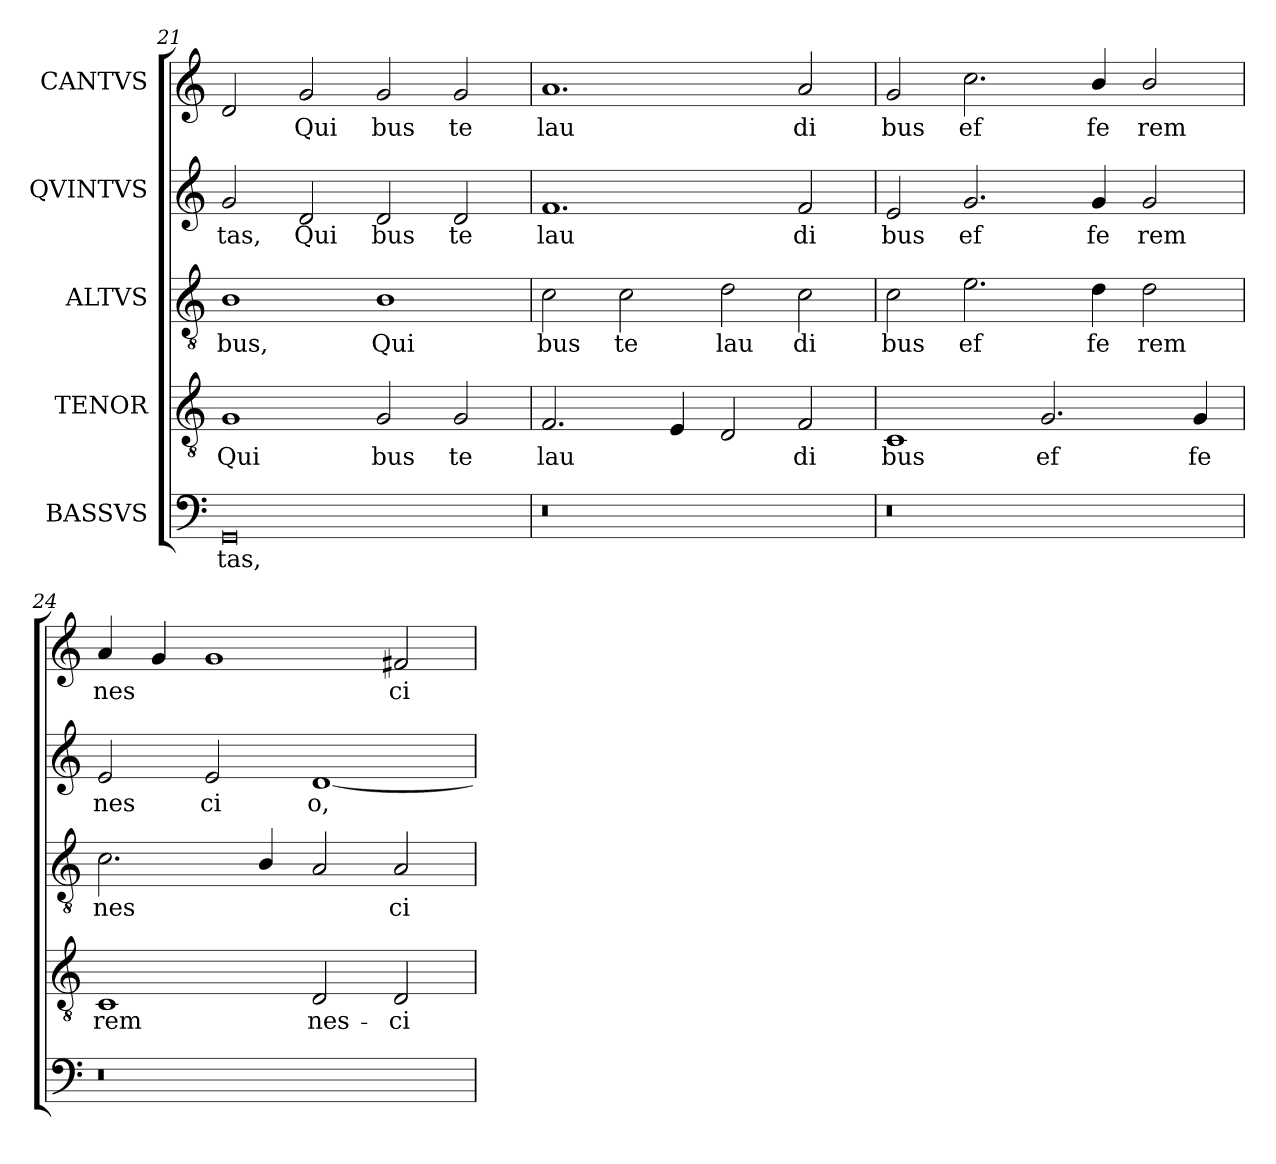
**kern	**text	**kern	**text	**kern	**text	**kern	**text	**kern	**text
*part5	*part5	*part4	*part4	*part3	*part3	*part2	*part2	*part1	*part1
*staff5	*staff5	*staff4	*staff4	*staff3	*staff3	*staff2	*staff2	*staff1	*staff1
*I"BASSVS	*	*I"TENOR	*	*I"ALTVS	*	*I"QVINTVS	*	*I"CANTVS	*
*clefF4	*	*clefGv2	*	*clefGv2	*	*clefG2	*	*clefG2	*
*k[]	*	*k[]	*	*k[]	*	*k[]	*	*k[]	*
*C:	*	*C:	*	*C:	*	*C:	*	*C:	*
=21	=21	=21	=21	=21	=21	=21	=21	=21	=21
!	!LO:LY:b:cj	!	!LO:LY:b:cj	!	!LO:LY:b:cj	!	!LO:LY:b:cj	!	!LO:LY:b:cj
0GG	tas,	1G	Qui	1B	bus,	2g/	tas,	2d/	.
!	!	!	!	!	!	!	!LO:LY:b:cj	!	!LO:LY:b:cj
.	.	.	.	.	.	2d/	Qui	2g/	Qui
!	!	!	!LO:LY:b:cj	!	!LO:LY:b:cj	!	!LO:LY:b:cj	!	!LO:LY:b:cj
.	.	2G/	bus	1B	Qui	2d/	bus	2g/	bus
!	!	!	!LO:LY:b:cj	!	!	!	!LO:LY:b:cj	!	!LO:LY:b:cj
.	.	2G/	te	.	.	2d/	te	2g/	te
=22	=22	=22	=22	=22	=22	=22	=22	=22	=22
!	!	!	!LO:LY:b:cj	!	!LO:LY:b:cj	!	!LO:LY:b:cj	!	!LO:LY:b:cj
0r	.	2.F/	lau	2c\	bus	1.f	lau	1.a	lau
!	!	!	!	!	!LO:LY:b:cj	!	!	!	!
.	.	.	.	2c\	te	.	.	.	.
!	!	!	!LO:LY:b:cj	!	!	!	!	!	!
.	.	4E/	.	.	.	.	.	.	.
!	!	!	!LO:LY:b:cj	!	!LO:LY:b:cj	!	!	!	!
.	.	2D/	.	2d\	lau	.	.	.	.
!	!	!	!LO:LY:b:cj	!	!LO:LY:b:cj	!	!LO:LY:b:cj	!	!LO:LY:b:cj
.	.	2F/	di	2c\	di	2f/	di	2a/	di
=23	=23	=23	=23	=23	=23	=23	=23	=23	=23
!	!	!	!LO:LY:b:cj	!	!LO:LY:b:cj	!	!LO:LY:b:cj	!	!LO:LY:b:cj
0r	.	1C	bus	2c\	bus	2e/	bus	2g/	bus
!	!	!	!	!	!LO:LY:b:cj	!	!LO:LY:b:cj	!	!LO:LY:b:cj
.	.	.	.	2.e\	ef	2.g/	ef	2.cc\	ef
!	!	!	!LO:LY:b:cj	!	!	!	!	!	!
.	.	2.G/	ef	.	.	.	.	.	.
!	!	!	!	!	!LO:LY:b:cj	!	!LO:LY:b:cj	!	!LO:LY:b:cj
.	.	.	.	4d\	fe	4g/	fe	4b/	fe
!	!	!	!	!	!LO:LY:b:cj	!	!LO:LY:b:cj	!	!LO:LY:b:cj
.	.	.	.	2d\	rem	2g/	rem	2b/	rem
!	!	!	!LO:LY:b:cj	!	!	!	!	!	!
.	.	4G/	fe	.	.	.	.	.	.
!!LO:PB:g=z
=24	=24	=24	=24	=24	=24	=24	=24	=24	=24
!	!	!	!LO:LY:b:cj	!	!LO:LY:b:cj	!	!LO:LY:b:cj	!	!LO:LY:b:cj
0r	.	1C	rem	2.c\	nes-	2e/	nes	4a/	nes
!	!	!	!	!	!	!	!	!	!LO:LY:b:cj
.	.	.	.	.	.	.	.	4g/	.
!	!	!	!	!	!	!	!LO:LY:b:cj	!	!LO:LY:b:cj
.	.	.	.	.	.	2e/	ci	1g	.
!	!	!	!	!	!LO:LY:b:cj	!	!	!	!
.	.	.	.	4B/	--	.	.	.	.
!	!	!	!LO:LY:b:cj	!	!LO:LY:b:cj	!	!LO:LY:b:cj	!	!
.	.	2D/	nes-	2A/	--	[<1d	o,	.	.
!	!	!	!LO:LY:b:cj	!	!LO:LY:b:cj	!	!	!	!LO:LY:b:cj
.	.	2D/	-ci-	2A/	-ci-	.	.	2f#/	ci
=	=	=	=	=	=	=	=	=	=
*-	*-	*-	*-	*-	*-	*-	*-	*-	*-
